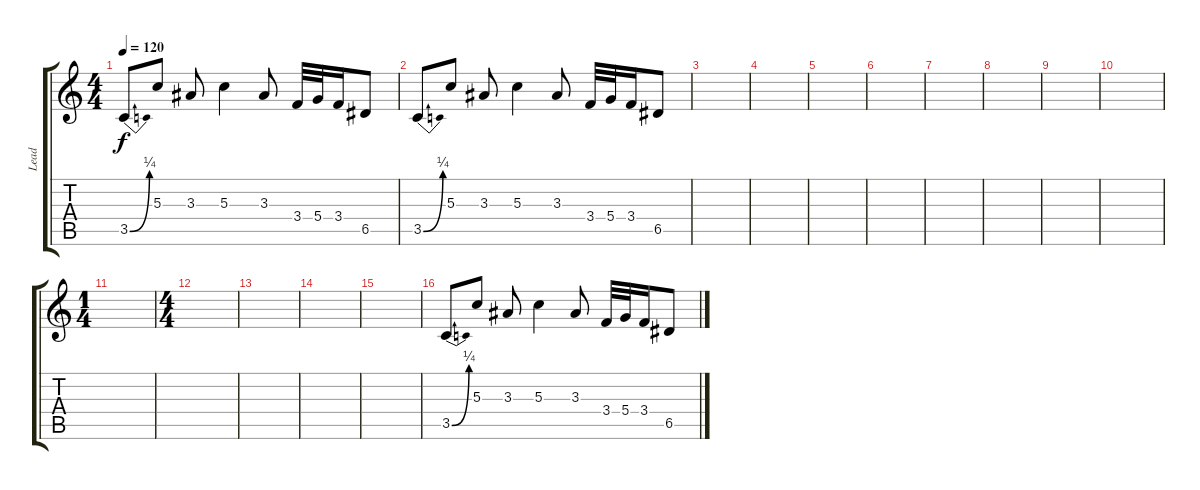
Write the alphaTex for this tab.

\track ("Lead" "Lead") {instrument overdrivenguitar}
\staff {score tabs}
\tuning (E4 B3 G3 D3 A2 E2) {hide}
\ts (4 4)
\tempo 120
\clef g2
\ks c
3.5{be (bend 0 0 60 1)}.8{dy f} 5.3.8 3.3.8 5.3.4 3.3.8 3.4.32 5.4.32 3.4.16 6.5.8 |
3.5{be (bend 0 0 60 1)}.8 5.3.8 3.3.8 5.3.4 3.3.8 3.4.32 5.4.32 3.4.16 6.5.8 |
|
|
|
|
|
|
|
|
\ts (1 4)
|
\ts (4 4)
|
|
|
|
3.5{be (bend 0 0 60 1)}.8 5.3.8 3.3.8 5.3.4 3.3.8 3.4.32 5.4.32 3.4.16 6.5.8
